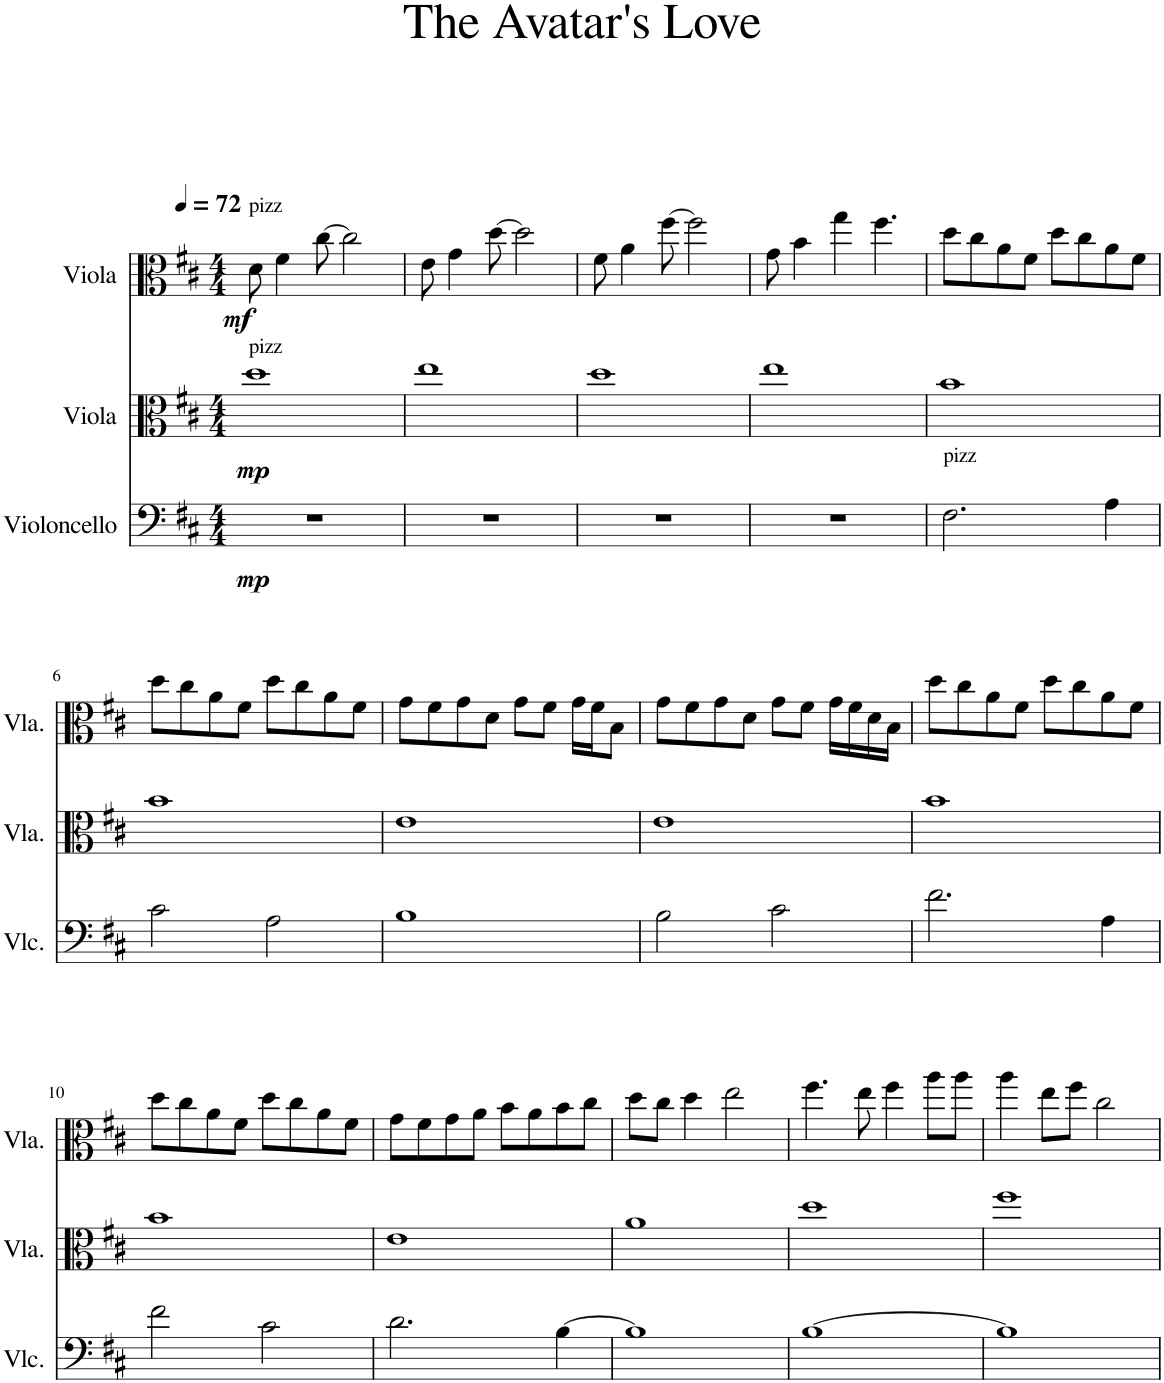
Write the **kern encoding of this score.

**kern	**dynam	**kern	**dynam	**kern	**dynam
*part3	*part3	*part2	*part2	*part1	*part1
*staff3	*staff3	*staff2	*staff2	*staff1	*staff1
*I"Violoncello	*	*I"Viola	*	*I"Viola	*
*I'Vlc.	*	*I'Vla.	*	*I'Vla.	*
*clefF4	*	*clefC3	*	*clefC3	*
*k[f#c#]	*	*k[f#c#]	*	*k[f#c#]	*
*M4/4	*	*M4/4	*	*M4/4	*
*MM72	*	*MM72	*	*MM72	*
=1	=1	=1	=1	=1	=1
!	!	!	!	!LO:TX:a:t=pizz	!
!	!	!LO:TX:a:t=pizz	!	!	!
!	!LO:DY:b	!	!LO:DY:b	!	!LO:DY:b
1r	mp	1dd	mp	8d\	mf
.	.	.	.	4f#\	.
.	.	.	.	[8cc#\	.
.	.	.	.	2cc#\]	.
=2	=2	=2	=2	=2	=2
1r	.	1ee	.	8e\	.
.	.	.	.	4g\	.
.	.	.	.	[8dd\	.
.	.	.	.	2dd\]	.
=3	=3	=3	=3	=3	=3
1r	.	1dd	.	8f#\	.
.	.	.	.	4a\	.
.	.	.	.	[8ff#\	.
.	.	.	.	2ff#\]	.
=4	=4	=4	=4	=4	=4
1r	.	1ee	.	8g\	.
.	.	.	.	4b\	.
.	.	.	.	4gg\	.
.	.	.	.	4.ff#\	.
=5	=5	=5	=5	=5	=5
!LO:TX:a:t=pizz	!	!	!	!	!
2.F#\	.	1b	.	8dd\L	.
.	.	.	.	8cc#\	.
.	.	.	.	8a\	.
.	.	.	.	8f#\J	.
.	.	.	.	8dd\L	.
.	.	.	.	8cc#\	.
4A\	.	.	.	8a\	.
.	.	.	.	8f#\J	.
!!LO:LB:g=z
=6	=6	=6	=6	=6	=6
2c#\	.	1b	.	8dd\L	.
.	.	.	.	8cc#\	.
.	.	.	.	8a\	.
.	.	.	.	8f#\J	.
2A\	.	.	.	8dd\L	.
.	.	.	.	8cc#\	.
.	.	.	.	8a\	.
.	.	.	.	8f#\J	.
=7	=7	=7	=7	=7	=7
1B	.	1e	.	8g\L	.
.	.	.	.	8f#\	.
.	.	.	.	8g\	.
.	.	.	.	8d\J	.
.	.	.	.	8g\L	.
.	.	.	.	8f#\J	.
.	.	.	.	16g\LL	.
.	.	.	.	16f#\J	.
.	.	.	.	8B\J	.
=8	=8	=8	=8	=8	=8
2B\	.	1e	.	8g\L	.
.	.	.	.	8f#\	.
.	.	.	.	8g\	.
.	.	.	.	8d\J	.
2c#\	.	.	.	8g\L	.
.	.	.	.	8f#\J	.
.	.	.	.	16g\LL	.
.	.	.	.	16f#\	.
.	.	.	.	16d\	.
.	.	.	.	16B\JJ	.
=9	=9	=9	=9	=9	=9
2.f#\	.	1b	.	8dd\L	.
.	.	.	.	8cc#\	.
.	.	.	.	8a\	.
.	.	.	.	8f#\J	.
.	.	.	.	8dd\L	.
.	.	.	.	8cc#\	.
4A\	.	.	.	8a\	.
.	.	.	.	8f#\J	.
!!LO:LB:g=z
=10	=10	=10	=10	=10	=10
2f#\	.	1b	.	8dd\L	.
.	.	.	.	8cc#\	.
.	.	.	.	8a\	.
.	.	.	.	8f#\J	.
2c#\	.	.	.	8dd\L	.
.	.	.	.	8cc#\	.
.	.	.	.	8a\	.
.	.	.	.	8f#\J	.
=11	=11	=11	=11	=11	=11
2.d\	.	1e	.	8g\L	.
.	.	.	.	8f#\	.
.	.	.	.	8g\	.
.	.	.	.	8a\J	.
.	.	.	.	8b\L	.
.	.	.	.	8a\	.
[4B\	.	.	.	8b\	.
.	.	.	.	8cc#\J	.
=12	=12	=12	=12	=12	=12
1B]	.	1a	.	8dd\L	.
.	.	.	.	8cc#\J	.
.	.	.	.	4dd\	.
.	.	.	.	2ee\	.
=13	=13	=13	=13	=13	=13
[1B	.	1dd	.	4.ff#\	.
.	.	.	.	8ee\	.
.	.	.	.	4ff#\	.
.	.	.	.	8aa\L	.
.	.	.	.	8aa\J	.
=14	=14	=14	=14	=14	=14
1B]	.	1ff#	.	4aa\	.
.	.	.	.	8ee\L	.
.	.	.	.	8ff#\J	.
.	.	.	.	2cc#\	.
=	=	=	=	=	=
*-	*-	*-	*-	*-	*-
